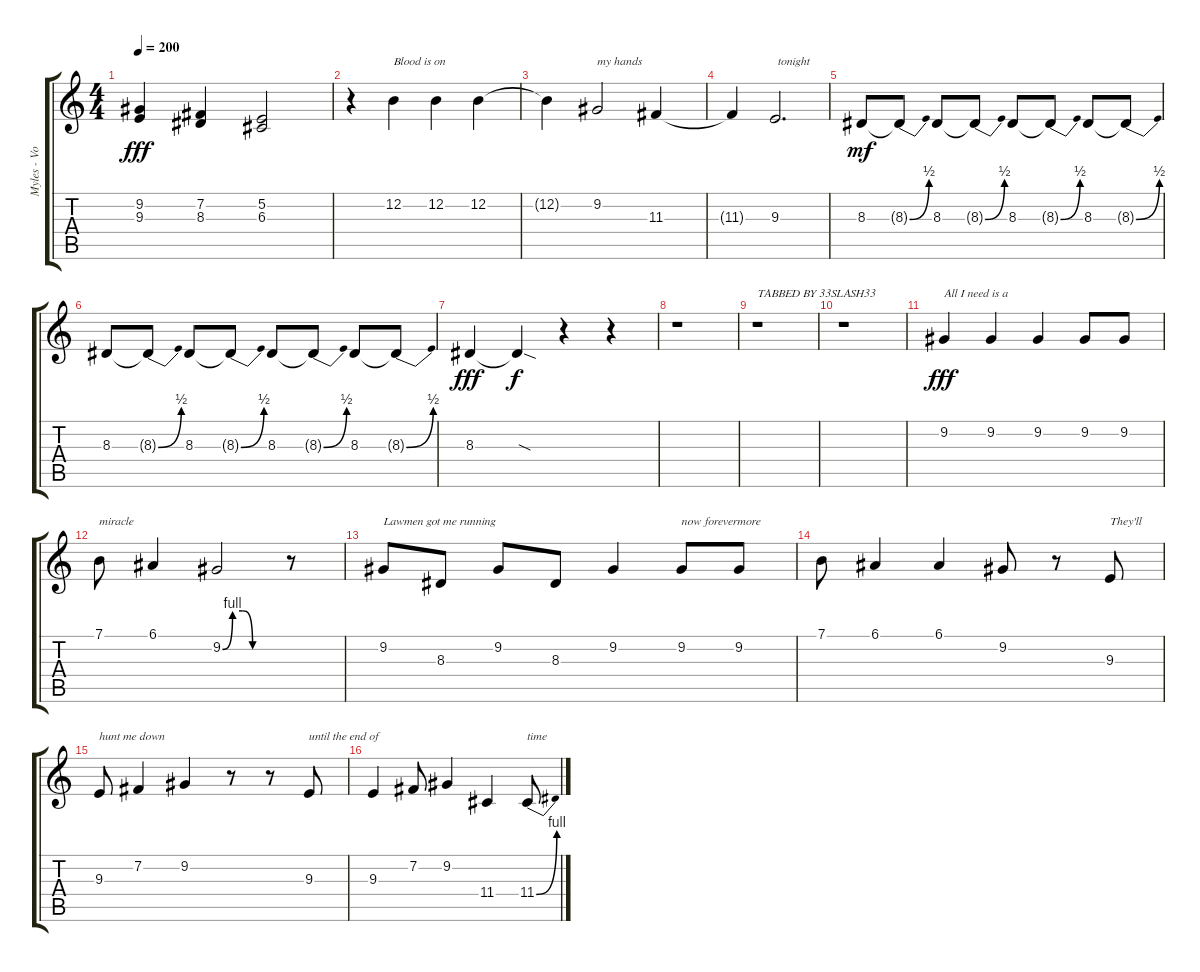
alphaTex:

\track ("Myles - Voice" "Myles - Vo") {instrument synthbrass1}
\staff {score tabs}
\tuning (E4 B3 G3 D3 A2 E2) {hide}
\ts (4 4)
\tempo 200
\clef g2
\ks c
(9.2{t} 9.3{t}).4{dy fff} (7.2 8.3).4 (5.2 6.3).2 |
r.4 12.2.4{txt "Blood is on"} 12.2.4 12.2.4 |
12.2{t}.4 9.2.2{txt "my hands"} 11.3.4 |
11.3{t}.4 9.3.2{d txt " tonight"} |
8.3.8{dy mf} 8.3{be (bend 0 0 60 2) t}.8 8.3.8 8.3{be (bend 0 0 60 2) t}.8 8.3.8 8.3{be (bend 0 0 60 2) t}.8 8.3.8 8.3{be (bend 0 0 60 2) t}.8 |
8.3.8 8.3{be (bend 0 0 60 2) t}.8 8.3.8 8.3{be (bend 0 0 60 2) t}.8 8.3.8 8.3{be (bend 0 0 60 2) t}.8 8.3.8 8.3{be (bend 0 0 60 2) t}.8 |
8.3.4{dy fff} 8.3{sod t}.4{dy f} r.4 r.4 |
r.1 |
r.1{txt "TABBED BY 33SLASH33"} |
r.1 |
9.2.4{txt "All I need is a " dy fff} 9.2.4 9.2.4 9.2.8 9.2.8 |
7.1.8{txt "miracle"} 6.1.4 9.2{be (custom 0 0 10 4 20 4 30 0 60 0)}.2 r.8 |
9.2.8{txt "Lawmen got me running "} 8.3.8 9.2.8 8.3.8 9.2.4 9.2.8{txt "now forevermore"} 9.2.8 |
7.1.8 6.1.4 6.1.4 9.2.8 r.8 9.3.8{txt "They'll "} |
9.3.8{txt "hunt me down"} 7.2.4 9.2.4 r.8 r.8 9.3.8{txt "until the end of "} |
9.3.4 7.2.8 9.2.4 11.4.4 11.4{be (bend 0 0 60 4)}.8{txt "time"}
